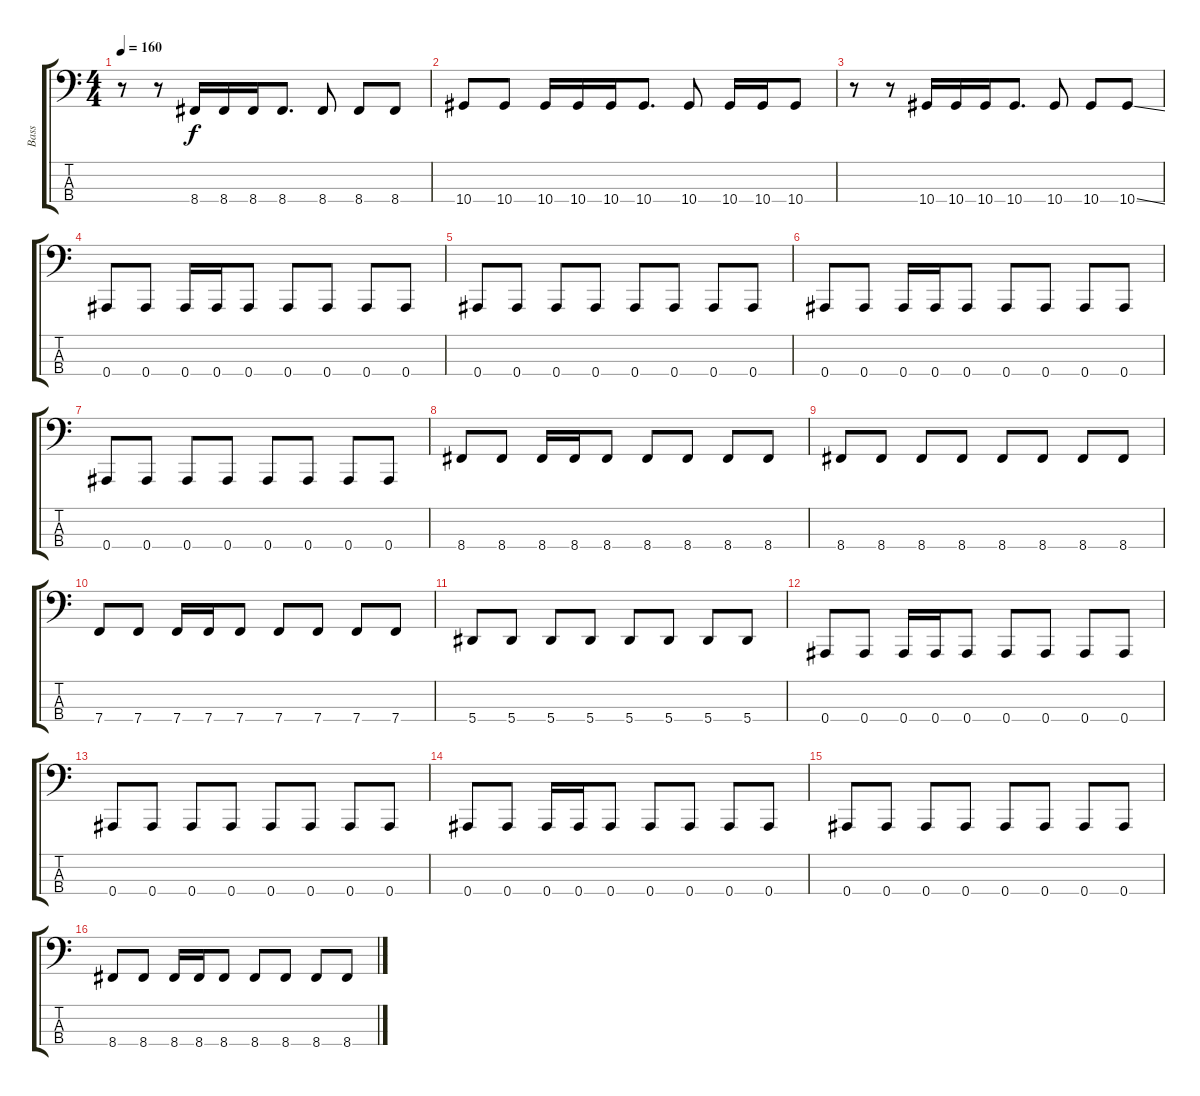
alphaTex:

\track ("Bass" "Bass") {instrument electricbasspick}
\staff {score tabs}
\tuning (Eb2 Bb1 F1 Bb0) {hide}
\ts (4 4)
\tempo 160
\clef f4
\ks c
r.8{dy f} r.8 8.4.16 8.4.16 8.4.16 8.4.8{d} 8.4.8 8.4.8 8.4.8 |
10.4.8 10.4.8 10.4.16 10.4.16 10.4.16 10.4.8{d} 10.4.8 10.4.16 10.4.16 10.4.8 |
r.8 r.8 10.4.16 10.4.16 10.4.16 10.4.8{d} 10.4.8 10.4.8 10.4{ss}.8 |
0.4.8 0.4.8 0.4.16 0.4.16 0.4.8 0.4.8 0.4.8 0.4.8 0.4.8 |
0.4.8 0.4.8 0.4.8 0.4.8 0.4.8 0.4.8 0.4.8 0.4.8 |
0.4.8 0.4.8 0.4.16 0.4.16 0.4.8 0.4.8 0.4.8 0.4.8 0.4.8 |
0.4.8 0.4.8 0.4.8 0.4.8 0.4.8 0.4.8 0.4.8 0.4.8 |
8.4.8 8.4.8 8.4.16 8.4.16 8.4.8 8.4.8 8.4.8 8.4.8 8.4.8 |
8.4.8 8.4.8 8.4.8 8.4.8 8.4.8 8.4.8 8.4.8 8.4.8 |
7.4.8 7.4.8 7.4.16 7.4.16 7.4.8 7.4.8 7.4.8 7.4.8 7.4.8 |
5.4.8 5.4.8 5.4.8 5.4.8 5.4.8 5.4.8 5.4.8 5.4.8 |
0.4.8 0.4.8 0.4.16 0.4.16 0.4.8 0.4.8 0.4.8 0.4.8 0.4.8 |
0.4.8 0.4.8 0.4.8 0.4.8 0.4.8 0.4.8 0.4.8 0.4.8 |
0.4.8 0.4.8 0.4.16 0.4.16 0.4.8 0.4.8 0.4.8 0.4.8 0.4.8 |
0.4.8 0.4.8 0.4.8 0.4.8 0.4.8 0.4.8 0.4.8 0.4.8 |
8.4.8 8.4.8 8.4.16 8.4.16 8.4.8 8.4.8 8.4.8 8.4.8 8.4.8
